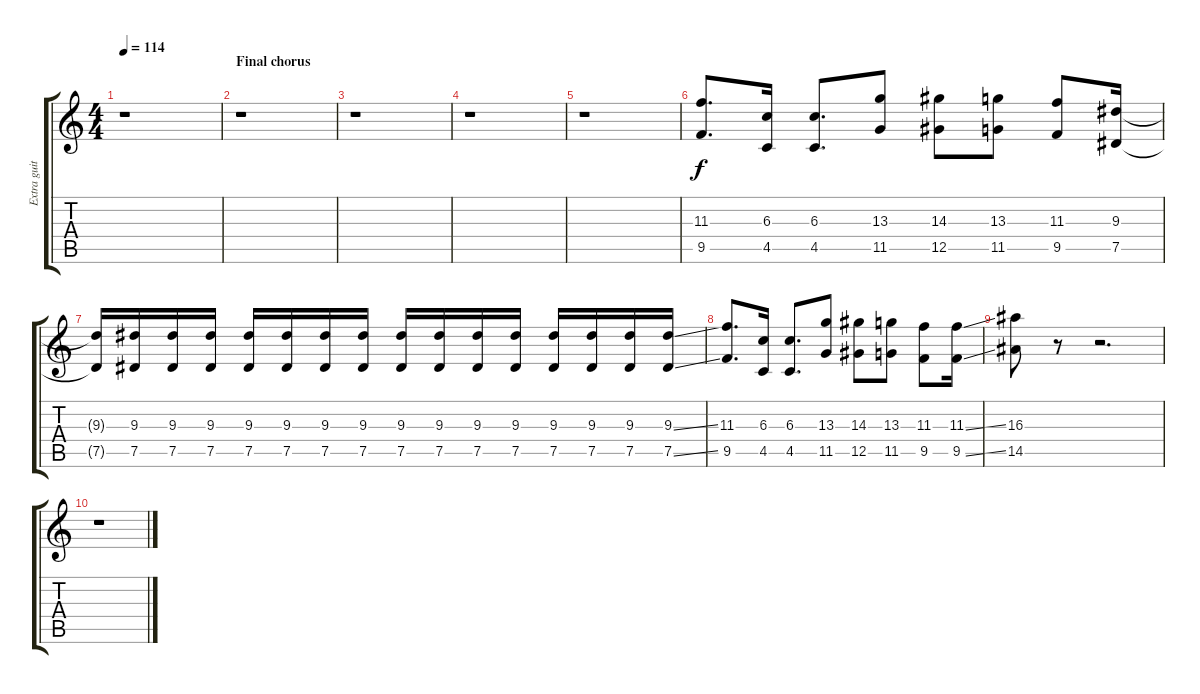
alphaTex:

\track ("Extra guitar" "Extra guit") {instrument distortionguitar}
\staff {score tabs}
\tuning (Eb4 Bb3 Gb3 Db3 Ab2 Eb2) {hide}
\ts (4 4)
\tempo 114
\clef g2
\ks c
r.1{dy f} |
\section ("" "Final chorus")
r.1 |
r.1 |
r.1 |
r.1 |
(11.3 9.5).8{d} (6.3 4.5).16 (6.3 4.5).8{d} (13.3 11.5).8 (14.3 12.5).8 (13.3 11.5).8 (11.3 9.5).8 (9.3 7.5).16 |
(9.3{t} 7.5{t}).16 (9.3 7.5).16 (9.3 7.5).16 (9.3 7.5).16 (9.3 7.5).16 (9.3 7.5).16 (9.3 7.5).16 (9.3 7.5).16 (9.3 7.5).16 (9.3 7.5).16 (9.3 7.5).16 (9.3 7.5).16 (9.3 7.5).16 (9.3 7.5).16 (9.3 7.5).16 (9.3{ss} 7.5{ss}).16 |
(11.3 9.5).8{d} (6.3 4.5).16 (6.3 4.5).8{d} (13.3 11.5).8 (14.3 12.5).8 (13.3 11.5).8 (11.3 9.5).8 (11.3{ss} 9.5{ss}).16 |
(16.3 14.5).8 r.8 r.2{d} |
r.1
